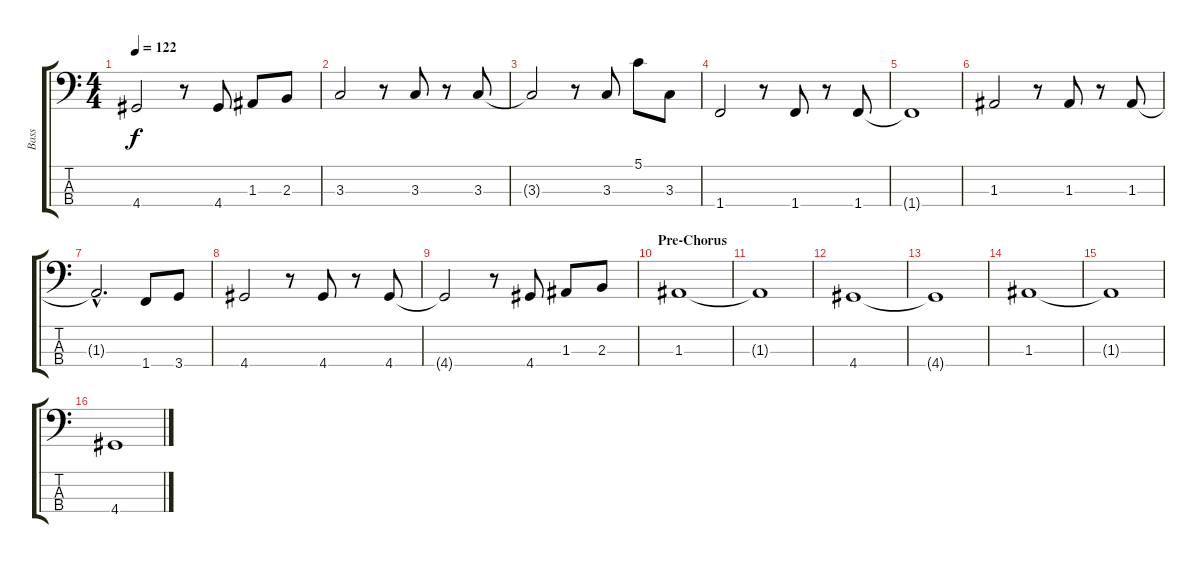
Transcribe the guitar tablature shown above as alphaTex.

\track ("Bass" "Bass") {instrument electricbassfinger}
\staff {score tabs}
\tuning (G2 D2 A1 E1) {hide}
\ts (4 4)
\tempo 122
\clef f4
\ks c
4.4{t}.2{dy f} r.8 4.4.8 1.3.8 2.3.8 |
3.3.2 r.8 3.3.8 r.8 3.3.8 |
3.3{t}.2 r.8 3.3.8 5.1.8 3.3.8 |
1.4.2 r.8 1.4.8 r.8 1.4.8 |
1.4{t}.1 |
1.3.2 r.8 1.3.8 r.8 1.3.8 |
1.3{hac t}.2{d} 1.4.8 3.4.8 |
4.4.2 r.8 4.4.8 r.8 4.4.8 |
4.4{t}.2 r.8 4.4.8 1.3.8 2.3.8 |
\section ("" "Pre-Chorus")
1.3.1 |
1.3{t}.1 |
4.4.1 |
4.4{t}.1 |
1.3.1 |
1.3{t}.1 |
4.4.1
